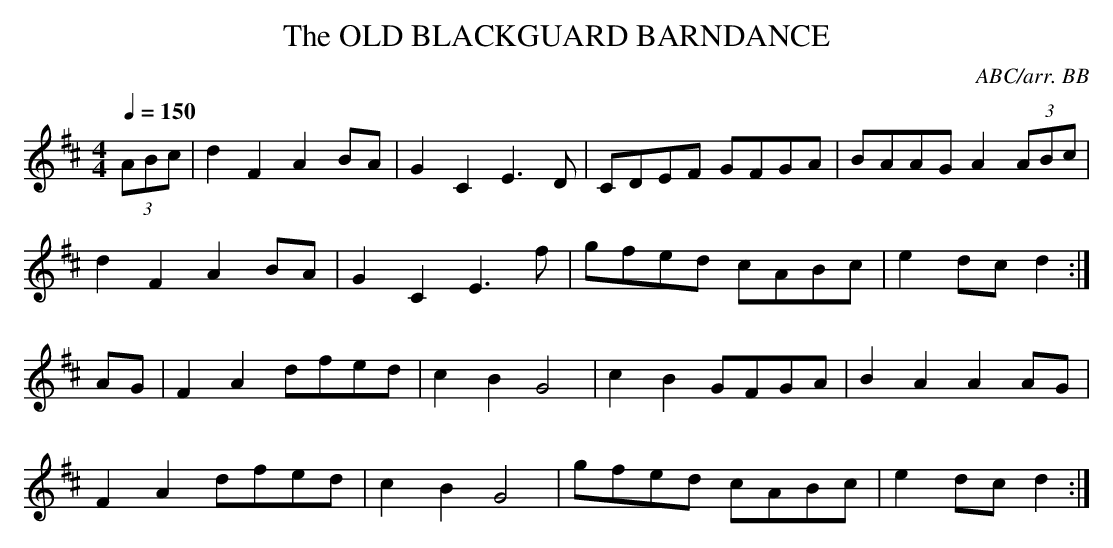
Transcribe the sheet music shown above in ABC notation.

X:1
T:OLD BLACKGUARD BARNDANCE, The
C:ABC/arr. BB
Q:1/4=150
L:1/8
M:4/4
K:D
(3ABc|d2F2 A2BA|G2C2 E3D|CDEF GFGA|BAAG A2 (3ABc|
d2 F2 A2 BA|G2 C2 E3f|gfed cABc|e2 dc d2 :|
AG|F2 A2 dfed|c2 B2 G4|c2 B2 GFGA|B2 A2 A2 AG|
F2 A2 dfed|c2 B2 G4|gfed cABc|e2 dc d2 :|
